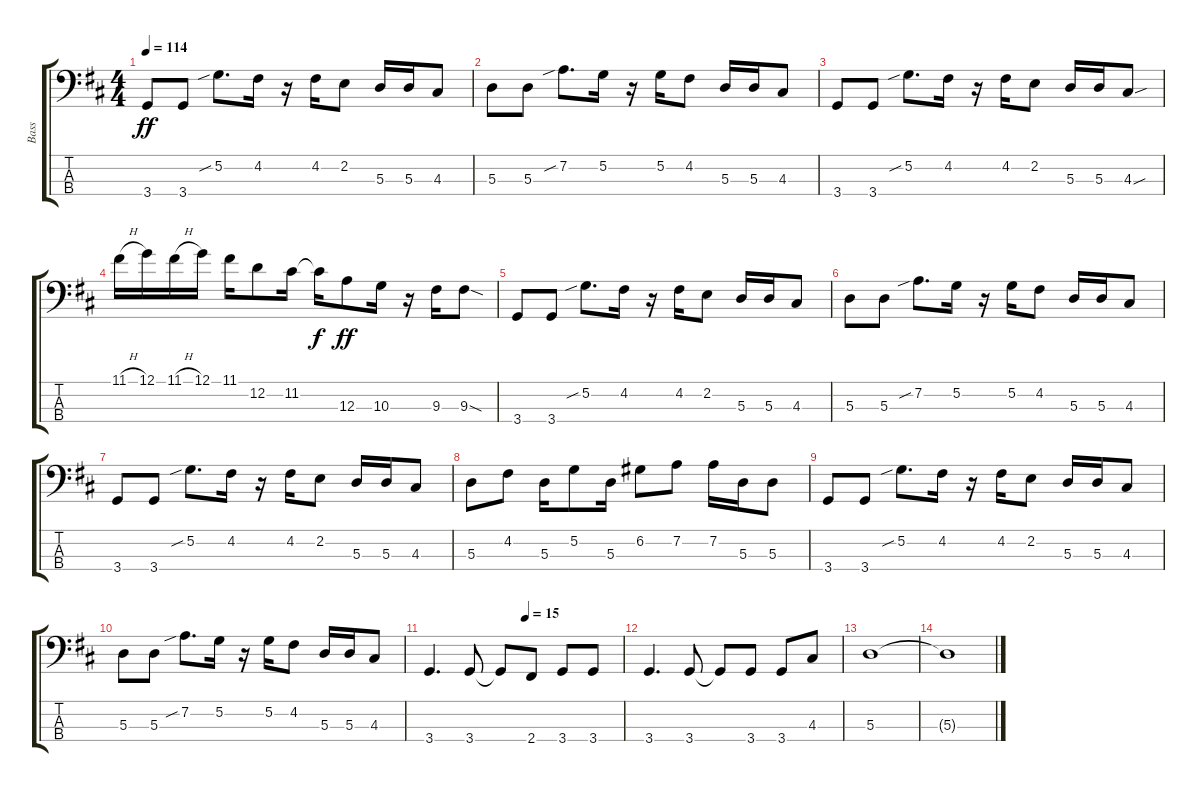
\track ("Bass" "Bass") {instrument electricbasspick}
\staff {score tabs}
\tuning (G2 D2 A1 E1) {hide}
\ts (4 4)
\tempo 114
\clef f4
\ks d
3.4.8{dy ff} 3.4.8 5.2{sib}.8{d} 4.2.16 r.16 4.2.16 2.2.8 5.3.16 5.3.16 4.3.8 |
5.3.8 5.3.8 7.2{sib}.8{d} 5.2.16 r.16 5.2.16 4.2.8 5.3.16 5.3.16 4.3.8 |
3.4.8 3.4.8 5.2{sib}.8{d} 4.2.16 r.16 4.2.16 2.2.8 5.3.16 5.3.16 4.3{sou}.8 |
11.1{h}.16 12.1.16 11.1{h}.16 12.1.16 11.1.16 12.2.8 11.2.16 11.2{t}.16{dy f} 12.3.8{dy ff} 10.3.16 r.16 9.3.16 9.3{sod}.8 |
3.4.8 3.4.8 5.2{sib}.8{d} 4.2.16 r.16 4.2.16 2.2.8 5.3.16 5.3.16 4.3.8 |
5.3.8 5.3.8 7.2{sib}.8{d} 5.2.16 r.16 5.2.16 4.2.8 5.3.16 5.3.16 4.3.8 |
3.4.8 3.4.8 5.2{sib}.8{d} 4.2.16 r.16 4.2.16 2.2.8 5.3.16 5.3.16 4.3.8 |
5.3.8 4.2.8 5.3.16 5.2.8 5.3.16 6.2.8 7.2.8 7.2.16 5.3.16 5.3.8 |
3.4.8 3.4.8 5.2{sib}.8{d} 4.2.16 r.16 4.2.16 2.2.8 5.3.16 5.3.16 4.3.8 |
5.3.8 5.3.8 7.2{sib}.8{d} 5.2.16 r.16 5.2.16 4.2.8 5.3.16 5.3.16 4.3.8 |
\tempo (15 0.5)
3.4.4{d} 3.4.8 3.4{t}.8 2.4.8 3.4.8 3.4.8 |
3.4.4{d} 3.4.8 3.4{t}.8 3.4.8 3.4.8 4.3.8 |
5.3.1 |
5.3{t}.1
